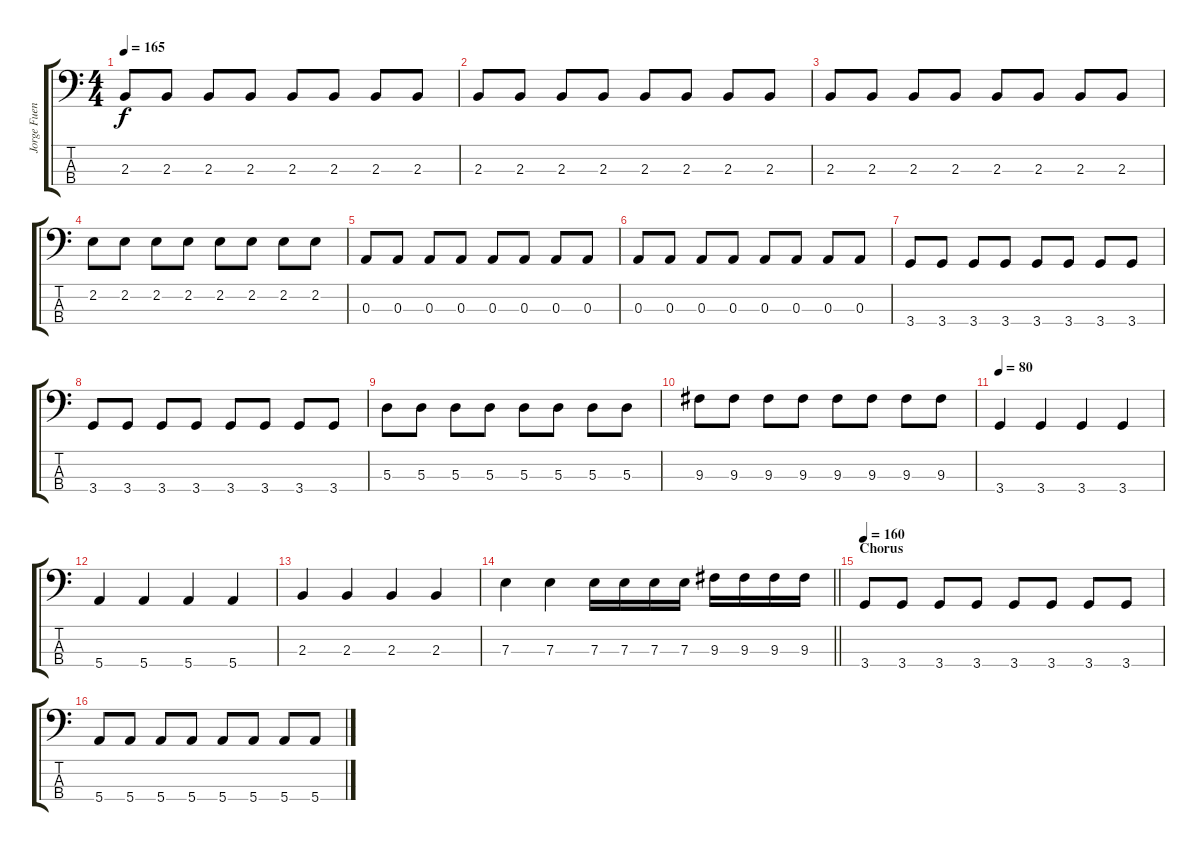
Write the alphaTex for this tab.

\track ("Jorge Fuentealba (Bajo)" "Jorge Fuen") {instrument electricbasspick}
\staff {score tabs}
\tuning (G2 D2 A1 E1) {hide}
\ts (4 4)
\tempo 165
\clef f4
\ks c
2.3.8{dy f} 2.3.8 2.3.8 2.3.8 2.3.8 2.3.8 2.3.8 2.3.8 |
2.3.8 2.3.8 2.3.8 2.3.8 2.3.8 2.3.8 2.3.8 2.3.8 |
2.3.8 2.3.8 2.3.8 2.3.8 2.3.8 2.3.8 2.3.8 2.3.8 |
2.2.8 2.2.8 2.2.8 2.2.8 2.2.8 2.2.8 2.2.8 2.2.8 |
0.3.8 0.3.8 0.3.8 0.3.8 0.3.8 0.3.8 0.3.8 0.3.8 |
0.3.8 0.3.8 0.3.8 0.3.8 0.3.8 0.3.8 0.3.8 0.3.8 |
3.4.8 3.4.8 3.4.8 3.4.8 3.4.8 3.4.8 3.4.8 3.4.8 |
3.4.8 3.4.8 3.4.8 3.4.8 3.4.8 3.4.8 3.4.8 3.4.8 |
5.3.8 5.3.8 5.3.8 5.3.8 5.3.8 5.3.8 5.3.8 5.3.8 |
9.3.8 9.3.8 9.3.8 9.3.8 9.3.8 9.3.8 9.3.8 9.3.8 |
\tempo 80
3.4.4 3.4.4 3.4.4 3.4.4 |
5.4.4 5.4.4 5.4.4 5.4.4 |
2.3.4 2.3.4 2.3.4 2.3.4 |
\barLineRight lightlight
7.3.4 7.3.4 7.3.16 7.3.16 7.3.16 7.3.16 9.3.16 9.3.16 9.3.16 9.3.16 |
\section ("" "Chorus")
\tempo 160
3.4.8 3.4.8 3.4.8 3.4.8 3.4.8 3.4.8 3.4.8 3.4.8 |
5.4.8 5.4.8 5.4.8 5.4.8 5.4.8 5.4.8 5.4.8 5.4.8
